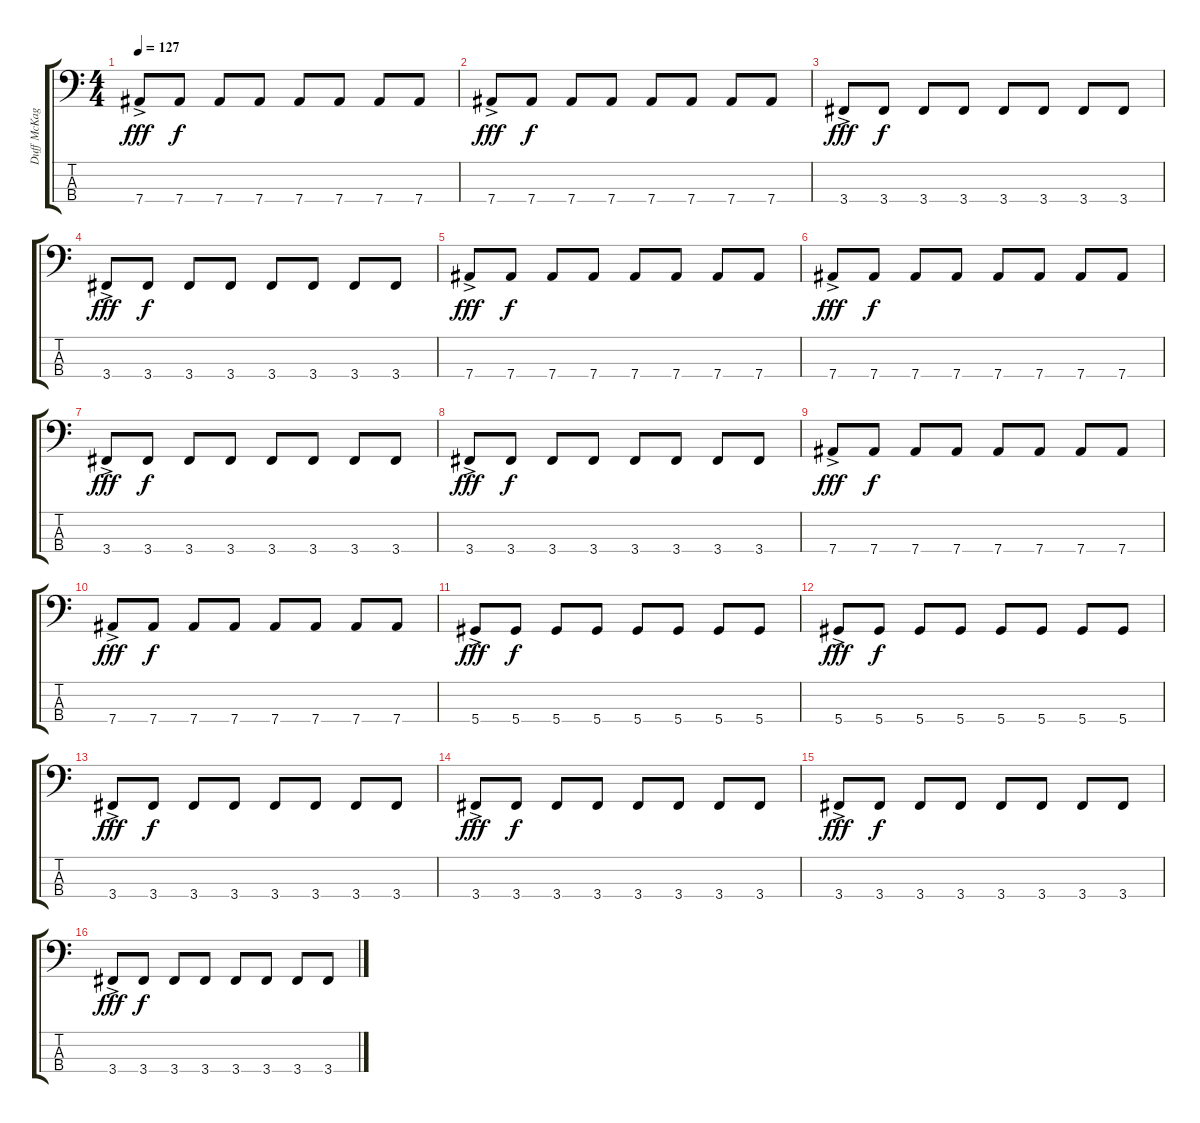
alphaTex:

\track ("Duff McKagan" "Duff McKag") {instrument electricbassfinger}
\staff {score tabs}
\tuning (Gb2 Db2 Ab1 Eb1) {hide}
\ts (4 4)
\tempo 127
\clef f4
\ks c
7.4{ac}.8{dy fff} 7.4.8{dy f} 7.4.8 7.4.8 7.4.8 7.4.8 7.4.8 7.4.8 |
7.4{ac}.8{dy fff} 7.4.8{dy f} 7.4.8 7.4.8 7.4.8 7.4.8 7.4.8 7.4.8 |
3.4{ac}.8{dy fff} 3.4.8{dy f} 3.4.8 3.4.8 3.4.8 3.4.8 3.4.8 3.4.8 |
3.4{ac}.8{dy fff} 3.4.8{dy f} 3.4.8 3.4.8 3.4.8 3.4.8 3.4.8 3.4.8 |
7.4{ac}.8{dy fff} 7.4.8{dy f} 7.4.8 7.4.8 7.4.8 7.4.8 7.4.8 7.4.8 |
7.4{ac}.8{dy fff} 7.4.8{dy f} 7.4.8 7.4.8 7.4.8 7.4.8 7.4.8 7.4.8 |
3.4{ac}.8{dy fff} 3.4.8{dy f} 3.4.8 3.4.8 3.4.8 3.4.8 3.4.8 3.4.8 |
3.4{ac}.8{dy fff} 3.4.8{dy f} 3.4.8 3.4.8 3.4.8 3.4.8 3.4.8 3.4.8 |
7.4{ac}.8{dy fff} 7.4.8{dy f} 7.4.8 7.4.8 7.4.8 7.4.8 7.4.8 7.4.8 |
7.4{ac}.8{dy fff} 7.4.8{dy f} 7.4.8 7.4.8 7.4.8 7.4.8 7.4.8 7.4.8 |
5.4{ac}.8{dy fff} 5.4.8{dy f} 5.4.8 5.4.8 5.4.8 5.4.8 5.4.8 5.4.8 |
5.4{ac}.8{dy fff} 5.4.8{dy f} 5.4.8 5.4.8 5.4.8 5.4.8 5.4.8 5.4.8 |
3.4{ac}.8{dy fff} 3.4.8{dy f} 3.4.8 3.4.8 3.4.8 3.4.8 3.4.8 3.4.8 |
3.4{ac}.8{dy fff} 3.4.8{dy f} 3.4.8 3.4.8 3.4.8 3.4.8 3.4.8 3.4.8 |
3.4{ac}.8{dy fff} 3.4.8{dy f} 3.4.8 3.4.8 3.4.8 3.4.8 3.4.8 3.4.8 |
3.4{ac}.8{dy fff} 3.4.8{dy f} 3.4.8 3.4.8 3.4.8 3.4.8 3.4.8 3.4.8
